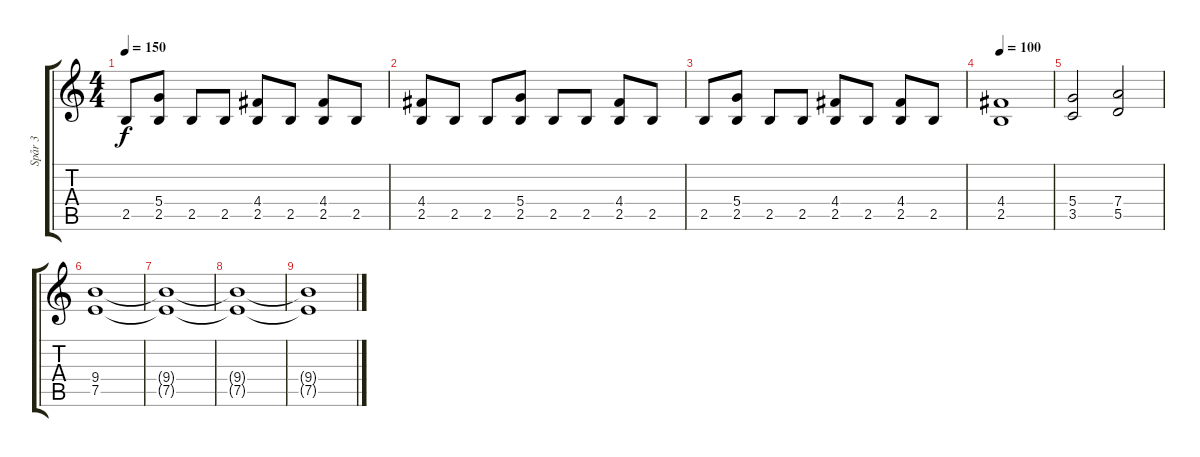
\track ("Spår 3" "Spår 3") {instrument distortionguitar}
\staff {score tabs}
\tuning (E4 B3 G3 D3 A2 E2) {hide}
\ts (4 4)
\tempo 150
\clef g2
\ks c
2.5.8{dy f} (5.4 2.5).8 2.5.8 2.5.8 (4.4 2.5).8 2.5.8 (4.4 2.5).8 2.5.8 |
(4.4 2.5).8 2.5.8 2.5.8 (5.4 2.5).8 2.5.8 2.5.8 (4.4 2.5).8 2.5.8 |
2.5.8 (5.4 2.5).8 2.5.8 2.5.8 (4.4 2.5).8 2.5.8 (4.4 2.5).8 2.5.8 |
\tempo 100
(4.4 2.5).1 |
(5.4 3.5).2 (7.4 5.5).2 |
(9.4 7.5).1 |
(9.4{t} 7.5{t}).1 |
(9.4{t} 7.5{t}).1{volume 0} |
(9.4{t} 7.5{t}).1
